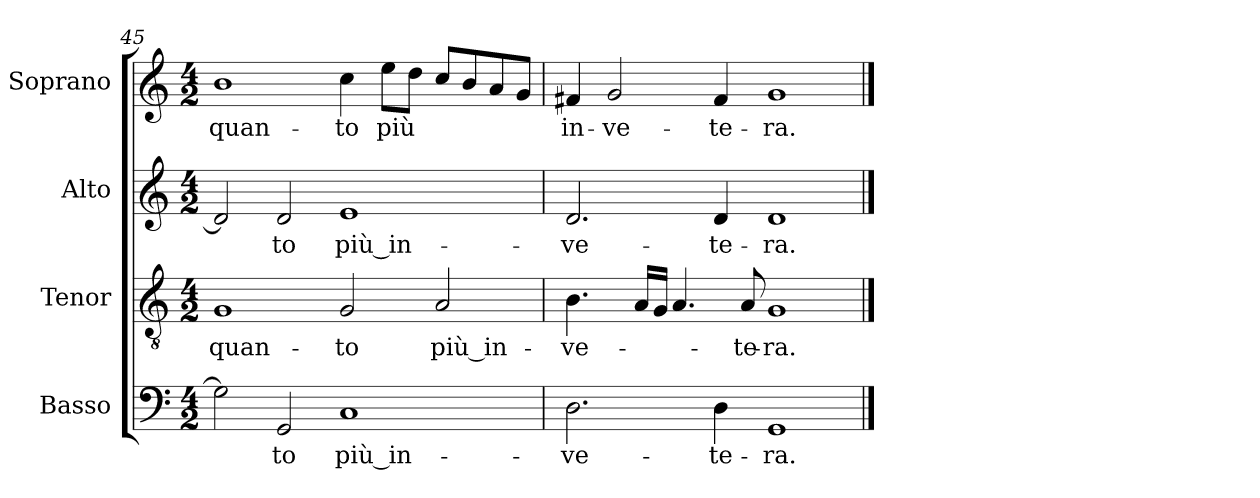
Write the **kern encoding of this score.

**kern	**text	**kern	**text	**kern	**text	**kern	**text
*part4	*part4	*part3	*part3	*part2	*part2	*part1	*part1
*staff4	*staff4	*staff3	*staff3	*staff2	*staff2	*staff1	*staff1
*I"Basso	*	*I"Tenor	*	*I"Alto	*	*I"Soprano	*
*	*	*I'T.	*	*I'A.	*	*I'Sop.	*
*clefF4	*	*clefGv2	*	*clefG2	*	*clefG2	*
*	*	*ITrd7c12	*	*	*	*	*
*k[]	*	*k[]	*	*k[]	*	*k[]	*
*C:	*	*C:	*	*C:	*	*C:	*
*M4/2	*	*M4/2	*	*M4/2	*	*M4/2	*
=45	=45	=45	=45	=45	=45	=45	=45
!	!	!	!LO:LY:b:color=#000000	!	!	!	!
!	!	!	!	!	!	!	!LO:LY:b:color=#000000
2Gi\]	.	1GGi	quan-	2di/]	.	1bi	quan-
!	!LO:LY:b:color=#000000	!	!	!	!	!	!
!	!	!	!	!	!LO:LY:b:color=#000000	!	!
2GGi/	-to	.	.	2di/	-to	.	.
!	!LO:LY:b:color=#000000	!	!	!	!	!	!
!	!	!	!LO:LY:b:color=#000000	!	!	!	!
!	!	!	!	!	!LO:LY:b:color=#000000	!	!
!	!	!	!	!	!	!	!LO:LY:b:color=#000000
1Ci	più_in-	2GGi/	-to	1ei	più_in-	4cci\	-to
!	!	!	!	!	!	!	!LO:LY:b:color=#000000
.	.	.	.	.	.	8eei\L	più
.	.	.	.	.	.	8ddi\J	.
!	!	!	!LO:LY:b:color=#000000	!	!	!	!
.	.	2AAi/	più_in-	.	.	8cci/L	.
.	.	.	.	.	.	8bi/	.
.	.	.	.	.	.	8ai/	.
.	.	.	.	.	.	8gi/J	.
=46	=46	=46	=46	=46	=46	=46	=46
!	!LO:LY:b:color=#000000	!	!	!	!	!	!
!	!	!	!LO:LY:b:color=#000000	!	!	!	!
!	!	!	!	!	!LO:LY:b:color=#000000	!	!
!	!	!	!	!	!	!	!LO:LY:b:color=#000000
2.Di\	-ve-	4.BBi\	-ve-	2.di/	-ve-	4f#Xi/	in-
!	!	!	!	!	!	!	!LO:LY:b:color=#000000
.	.	.	.	.	.	2gi/	-ve-
.	.	16AAi/LL	.	.	.	.	.
.	.	16GGi/JJ	.	.	.	.	.
.	.	4.AAi/	.	.	.	.	.
!	!LO:LY:b:color=#000000	!	!	!	!	!	!
!	!	!	!	!	!LO:LY:b:color=#000000	!	!
!	!	!	!	!	!	!	!LO:LY:b:color=#000000
4Di\	-te-	.	.	4di/	-te-	4f#i/	-te-
!	!	!	!LO:LY:b:color=#000000	!	!	!	!
.	.	8AAi/	-te-	.	.	.	.
!	!LO:LY:b:color=#000000	!	!	!	!	!	!
!	!	!	!LO:LY:b:color=#000000	!	!	!	!
!	!	!	!	!	!LO:LY:b:color=#000000	!	!
!	!	!	!	!	!	!	!LO:LY:b:color=#000000
1GGi	-ra.	1GGi	-ra.	1di	-ra.	1gi	-ra.
==	==	==	==	==	==	==	==
*-	*-	*-	*-	*-	*-	*-	*-
